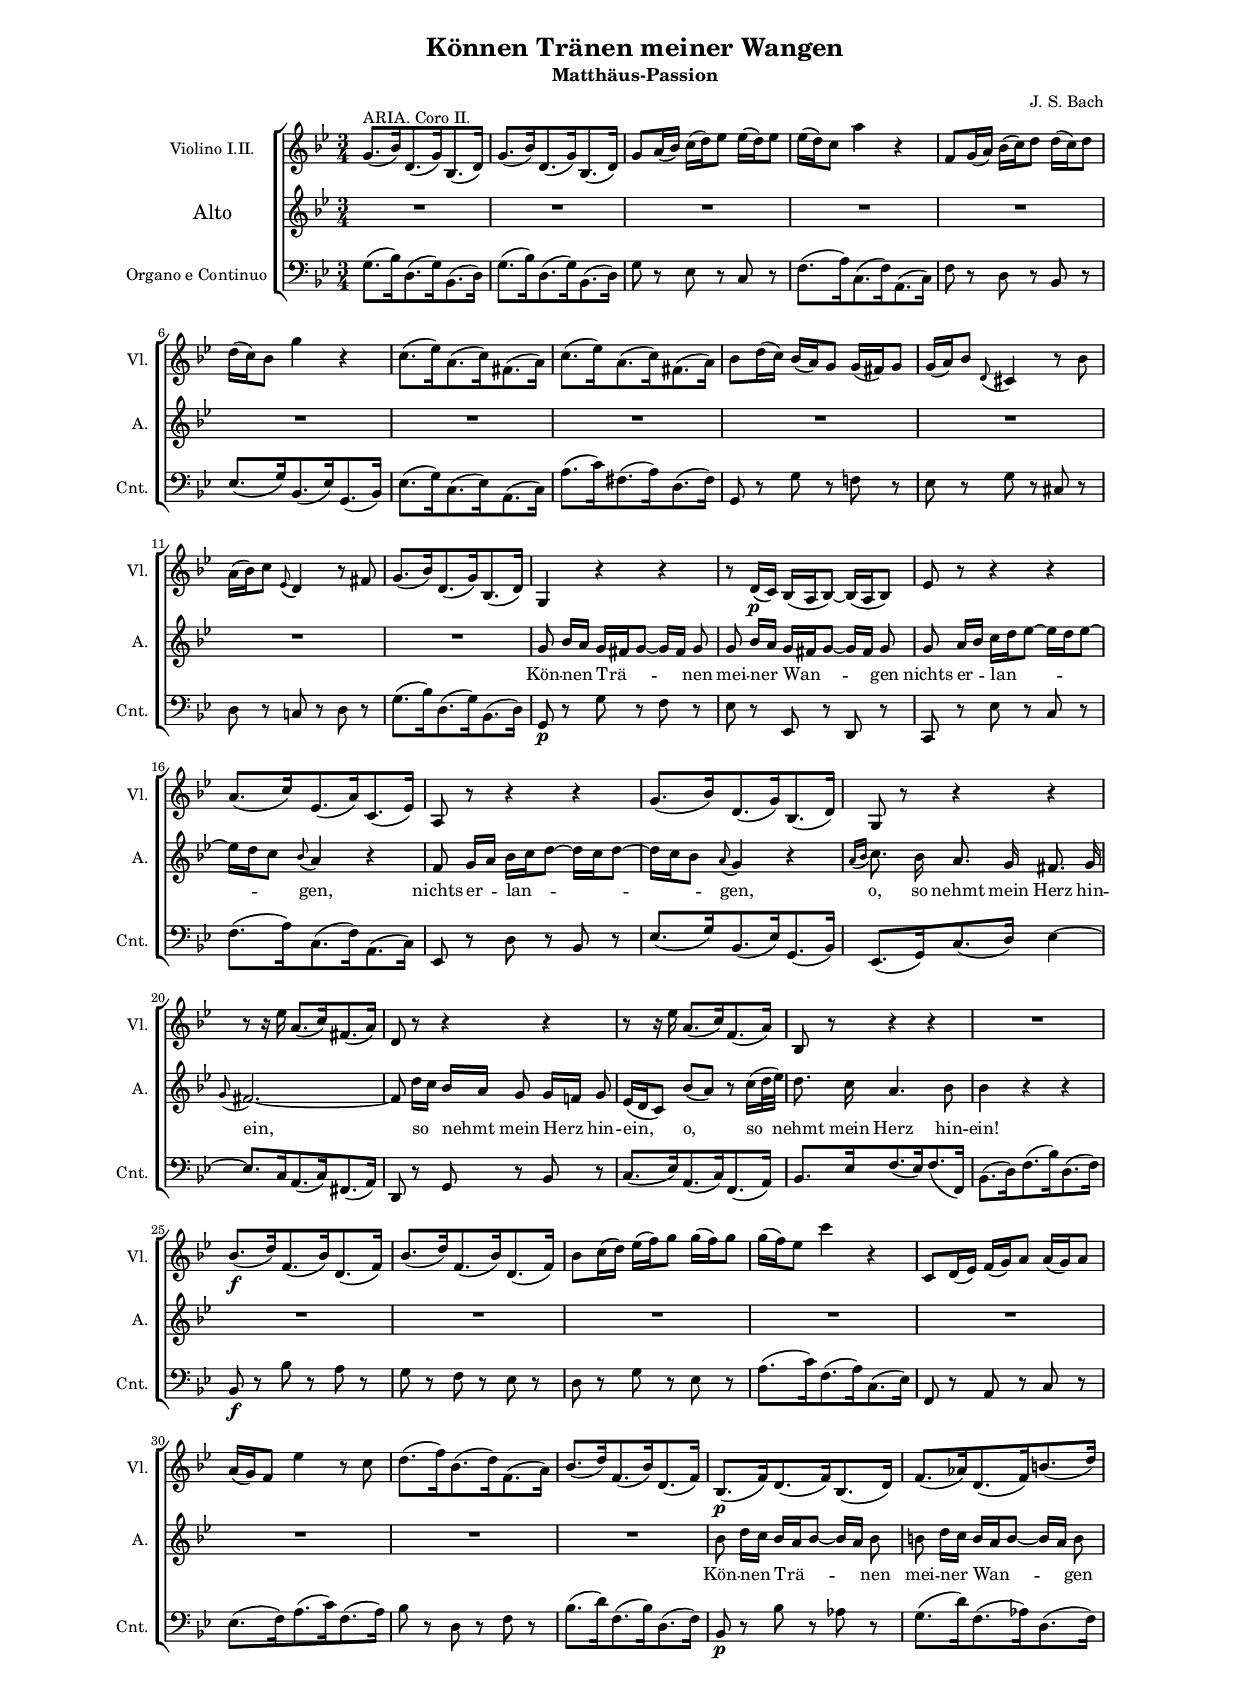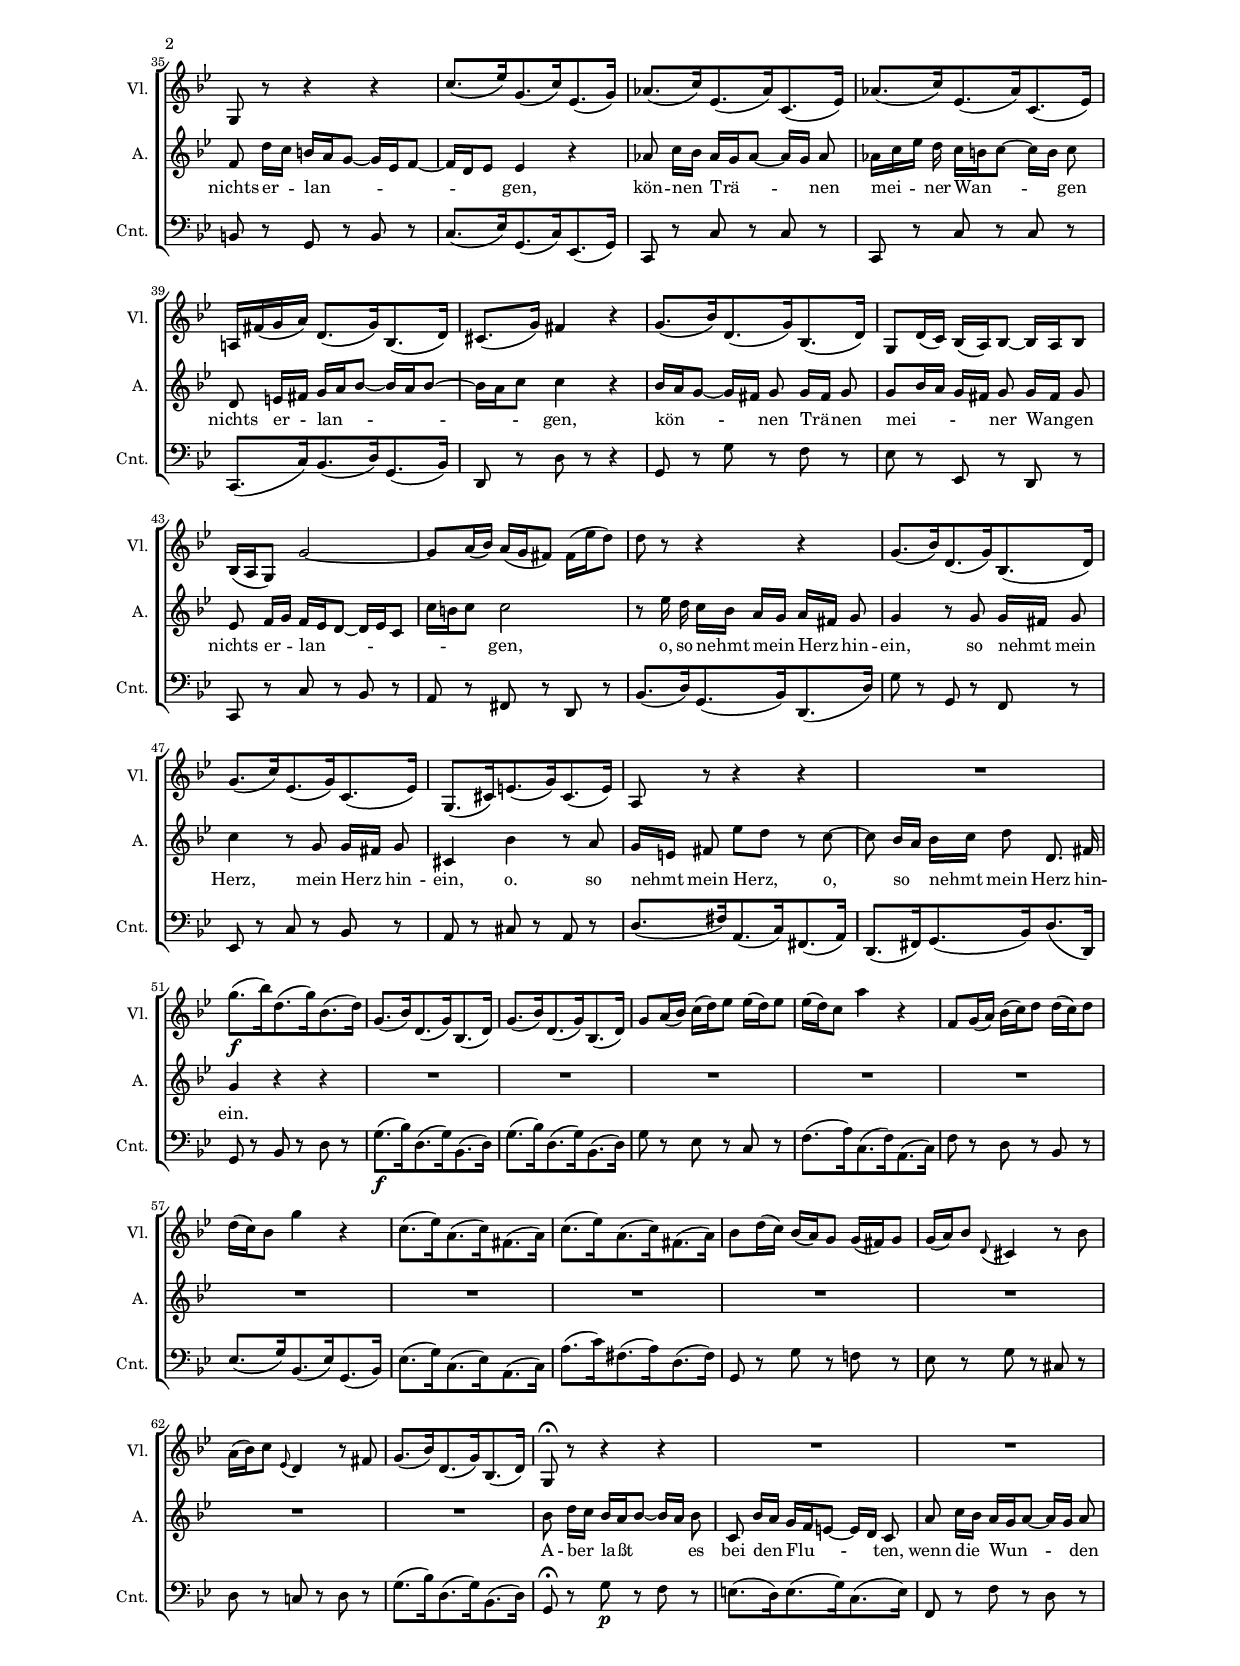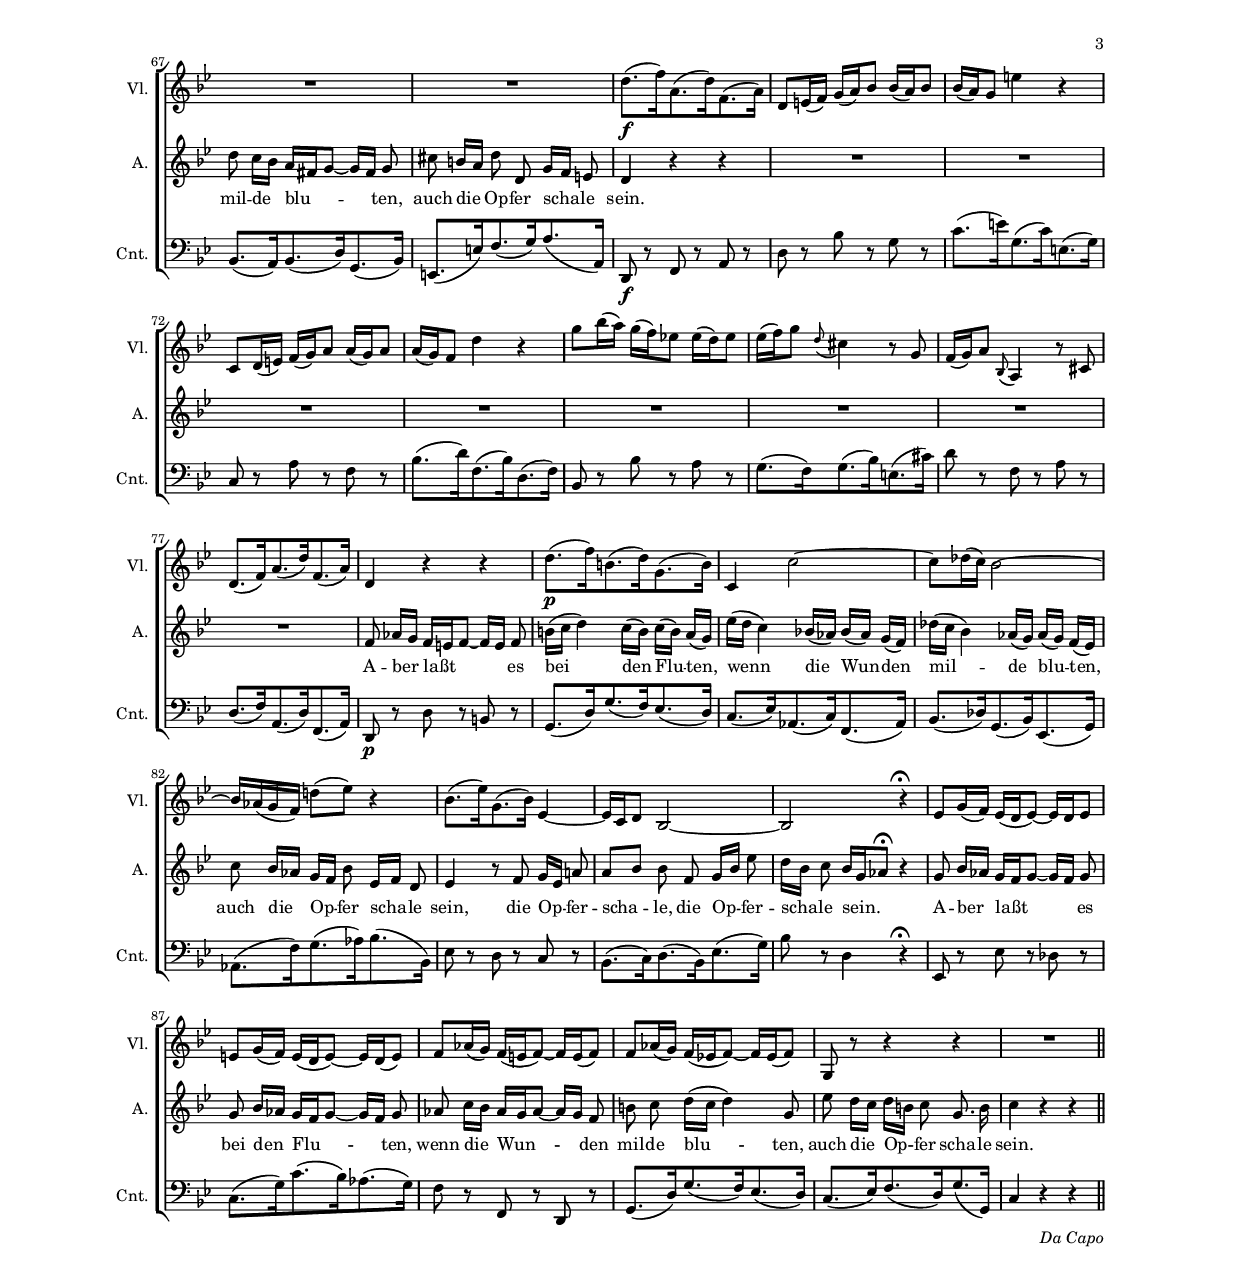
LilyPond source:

\header
{
  title="Können Tränen meiner Wangen"
  subtitle="Matthäus-Passion"
  composer="J. S. Bach"
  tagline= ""
}

\version "2.12.0"
\include "deutsch.ly"
#(set-global-staff-size 14)
#(ly:set-option 'point-and-click #f)

m = \melisma
me = \melismaEnd


global = {
	\key b \major \time 3/4 \skip 4*273 \bar "||"
	}

alto =  \relative g'
	{
	\autoBeamOff
	R2.
	R
	R
	R
	%5
	R2.
	R
	R
	R
	R
	%10
	R2.
	R
	R
	g8 b16[ a] g16[ fis g8]~ g16[ fis] g8
	g8 b16[ a] g16[ fis g8]~ g16[ fis] g8
	%15
	g8 a16[ b] c[ d es8]~ es16[ d es8]~ \break
	es16[ d c8] \appoggiatura b8 a4 r
	f8 g16[ a] b[ c d8]~ d16[ c d8]~
	d16[ c b8] \appoggiatura a8 g4 r
	\appoggiatura {a16[ b]} c8. b16 a8. g16 fis8. g16 \break
	%20
	\appoggiatura g8 fis2.~
	fis8 d'16[ c] b[ a] g8 g16[ f] g8
	es16[( d16 c8]) b'8[( a]) r c16[( d32 es])
	d8. c16 a4. b8
	b4 r r \break
	%25
	R2.
	R
	R
	R
	R
	%30
	R
	R
	R
	b8 d16[ c] b16[ a b8]~ b16[ a] b8
	h8 d16[ c] h16[ a h8]~ h16[ a] h8
	%35
	f8 d'16[ c] h16[ a g8]~ g16[ es f8]~
	f16[ d es8] es4 r
	as8 c16[ b] as16[ g as8]~ as16[ g] as8
	as16[ c es] d c[ h c8]~ c16[ h] c8
	d,8 e16[ fis] g[ a b8]~ b16[ a b8]~
	%40
	b16[ a c8] c4 r
	b16[ a g8]~ g16[ fis] g8 g16[ fis] g8
	g8[ \m b16 a] g16[ fis] \me g8 g16[ fis] g8
	es8 f16[ g] f16[ \m es d8]~ d16[ es c8]
	c'16[ h c8] \me c2
	%45
	r8 es16 d c[ b] a[ g] a[ fis] g8
	g4 r8 g g16[ fis] g8
	c4 r8 g g16[ fis] g8
	cis,4 b' r8 a
	g16[ e] fis8 es'[ d] r c~
	%50
	c8 b16[ a] b[ c] d8 d,8. fis16
	g4 r r
	R2.
	R
	R
	%55
	R
	R
	R
	R
	R
	%60
	R 
	R \break
	R
	R
	b8 d16[ c] b[ a b8]~ b16[ a] b8
	%65
	c,8 b'16[ a] g16[ f e8]~ e16[ d] c8
	a'8 c16[ b] a[ g a8]~ a16[ g] a8 \break
	d8 c16[ b] a[ fis g8]~ g16[ fis] g8
	cis8 h16[ a] d8 d, g16[ f] e8
	d4 r r
	%70
	R2.
	R
	R
	R
	R
	%75
	R
	R \break
	R
	f8 as16[ g] f[ e f8]~ f16[ e] f8
	h16[( c] d4) c16[( h]) c[( h]) a[( g])
	%80
	es'16[( d] c4) b!16[( as]) b[( as]) g[( f])
	des'16[( c] b4) as16[( g]) as[( g]) f[( es]) \break
	c'8 b16[ as] g[ f] b8 es,16[ f] d8
	es4 r8 f g16[ es] a!8
	a8[ b] b f g16[ b] es8
	%85
	d16[ b] c8 b16[ g as8]\fermata r4
	g8 b16[ as] g[ f g8]~ g16[ f] g8
	g8 b16[ as] g[ f g8]~ g16[ f] g8
	as8 c16[ b] as[ g as8]~ as16[ g] f8
	h8 c d16[( c] d4) g,8
	es'8 d16[ c] d[ h] c8 g8. h16
	c4 r r
	}

violin =  \relative d'
        {
	%1
	g8.[(^\markup {ARIA. Coro II.} b16) d,8.( g16) b,8.( d16)]
	g8.[( b16) d,8.( g16) b,8.( d16)]
	g8 a16( b) c16( d) es8 es16( d) es8
	es16( d) c8 a'4 r
	%5
	f,8 g16( a) b16( c) d8 d16( c) d8
	d16( c) b8 g'4 r
	c,8.[( es16) a,8.( c16) fis,8.( a16)]
	c8.[( es16) a,8.( c16) fis,8.( a16)]
	b8 d16( c) b16( a) g8 g16( fis) g8
	%10
	g16( a) b8 \appoggiatura d,8 cis4 r8 b'8
	a16( b) c8 \appoggiatura es,8 d4 r8 fis8
	g8.[( b16) d,8.( g16) b,8.( d16)]
	g,4 r r
	r8 d'16\p( c) b16( a b8)~ b16( a b8)
	%15
	es8 r r4 r
	a8.[( c16) es,8.( a16) c,8.( es16)]
	a,8r r4 r
	g'8.[( b16) d,8.( g16) b,8.( d16)]
	g,8 r r4 r
	%20
	r8 r16 es''16 a,8.[( c16) fis,8.( a16)]
	d,8 r r4 r
	r8 r16 es'16 a,8.[( c16) f,8.( a16)]
	b,8 r r4 r
	R2.
	%25
	b'8.\f[( d16) f,8.( b16) d,8.( f16)]
	b8.[( d16) f,8.( b16) d,8.( f16)]
	b8 c16( d) es16( f) g8 g16( f) g8
	g16( f) es8 c'4 r
	c,,8 d16( es) f16( g) a8 a16( g) a8
	%30
	a16( g) f8 es'4 r8 c
	d8.[( f16) b,8.( d16) f,8.( a16)]
	b8.[( d16) f,8.( b16) d,8.( f16)]
	b,8.\p[( f'16) d8.( f16) b,8.( d16)]
	f8.[( as16) d,8.( f16) h8.( d16)]
	%35
	g,,8 r r4 r
	c'8.[( es16) g,8.( c16) es,8.( g16)]
	as8.[( c16) es,8.( as16) c,8.( es16)]
	as8.[( c16) es,8.( as16) c,8.( es16)]
	a,!16 fis'( g a) d,8.[( g16) b,8.( d16)]
	%40
	cis8.[( g'16)] fis4 r
	g8.[( b16) d,8.( g16) b,8.( d16)]
	g,8 d'16( c) b16( a) b8~ b16 a b8
	b16( a g8) g'2~
	g8 a16( b) a16( g fis8) fis16( es' d8)
	%45
	d8 r r4 r
	g,8.[( b16) d,8.( g16) b,8.( d16)]
	g8.[( c16) es,8.( g16) c,8.( es16)]
	g,8.[( cis16) e8.( g16) cis,8.( e16)]
	a,8 r r4 r
	%50
	R2.
	g''8.\f[( b16) d,8.( g16) b,8.( d16)]
	g,8.[( b16) d,8.( g16) b,8.( d16)]
	g8.[( b16) d,8.( g16) b,8.( d16)]
	g8 a16( b) c16( d) es8 es16( d) es8
	%55
	es16( d) c8 a'4 r
	f,8 g16( a) b16( c) d8 d16( c) d8
	d16( c) b8 g'4 r
	c,8.[( es16) a,8.( c16) fis,8.( a16)]
	c8.[( es16) a,8.( c16) fis,8.( a16)]
	%60
	b8 d16( c) b16( a) g8 g16( fis) g8
	g16( a) b8 \appoggiatura d,8 cis4 r8 b'8
	a16( b) c8 \appoggiatura es,8 d4 r8 fis8
	g8.[( b16) d,8.( g16) b,8.( d16)]
	g,8\fermata r8 r4 r
	%65
	R2.
	R
	R
	R
	d''8.\f[( f16) a,8.( d16) f,8.( a16)]
	%70
	d,8 e16( f) g16( a) b8 b16( a) b8
	b16( a) g8 e'4 r
	c,8 d16( e) f16( g) a8 a16( g) a8
	a16( g) f8 d'4 r
	g8 b16( a) g16( f) es!8 es16( d) es8
	%75
	es16( f) g8 \appoggiatura d8 cis4 r8 g8
	f16( g) a8 \appoggiatura b,8 a4 r8 cis8
	d8.[( f16) a8.( d16) f,8.( a16)]
	d,4 r r
	d'8.\p[( f16) h,8.( d16) g,8.( h16)]
	%80
	c,4 c'2~
	c8 des16( c) b2~
	b16 as( g f) d'!8( es) r4
	b8.[( es16) g,8.( b16)] es,4~
	es16 c d8 b2~
	%85
	b2 r4^\markup {\musicglyph #"scripts.ufermata" }
	es8 g16( f) es( d es8)~ es16 d es8
	e8 g16( f) e( d e8)~ e16 d( e8)
	f8 as16( g) f( e f8)~ f16 e( f8)
	f8 as16( g) f( es! f8)~ f16 es( f8)
	g,8 r r4 r
	R2.
	}

continuo =  \relative g
	{
	%1
	g8.[( b16) d,8.( g16) b,8.( d16)]
	g8.[( b16) d,8.( g16) b,8.( d16)]
	g8 r es r c r
	f8.[( a16) c,8.( f16) a,8.( c16)]
	%5
	f8 r d r b r
	es8.[( g16) b,8.( es16) g,8.( b16)]
	es8.[( g16) c,8.( es16) a,8.( c16)]
	a'8.[( c16) fis,8.( a16) d,8.( fis16)]
	g,8 r g' r f! r
	%10
	es8 r g r cis, r
	d8 r c! r d r
	g8.[( b16) d,8.( g16) b,8.( d16)]
	g,8\p r g' r f r
	es8 r es, r d r
	%15
	c8 r es' r c r
	f8.[( a16) c,8.( f16) a,8.( c16)]
	es,8 r d' r b r
	es8.[( g16) b,8.( es16) g,8.( b16)]
	es,8.[( g16) c8.(d16)] es4~
	%20
	es8.[ c16 a8.( c16) fis,8.( a16)]
	d,8 r g r b r
	c8.[( es16) a,8.( c16) f,8.( a16)]
	b8.[ es16 f8.( es16) f8.( f,16)]
	b8.[( d16) f8.( b16) d,8.( f16)]
	%25
	b,8\f r b' r a r
	g8 r f r es r
	d8 r g r es r
	a8.[( c16) f,8.( a16) c,8.( es16)]
	f,8 r a r c r
	%30
	es8.[( f16) a8.( c16) f,8.( a16)]
	b8 r d, r f r
	b8.[( d16) f,8.( b16) d,8.( f16)]
	b,8\p r b' r as r
	g8.[( d'16) f,8.( as16) d,8.( f16)]
	%35
	h,8 r g r h r
	c8.[( es16) g,8.( c16) es,8.( g16)]
	c,8 r c' r c r
	c,8 r c' r c r
	c,8.[( c'16) b8.( d16) g,8.( b16)]
	%40
	d,8 r d' r r4
	g,8 r g' r f r
	es8 r es, r d r
	c8 r c' r b r
	a8 r fis r d r
	%45
	b'8.[( d16) g,8.( b16) d,8.( d'16)]
	g8 r g, r f r
	es8 r c' r b r
	a8 r cis r a r
	d8.[( fis16) a,8.( c16) fis,8.( a16)]
	%50
	d,8.[( fis16) g8.( b16) d8.( d,16)]
	g8 r b r d r
	g8.\f[( b16) d,8.( g16) b,8.( d16)]
	g8.[( b16) d,8.( g16) b,8.( d16)]
	g8 r es r c r
	%55
	f8.[( a16) c,8.( f16) a,8.( c16)]
	f8 r d r b r
	es8.[( g16) b,8.( es16) g,8.( b16)]
	es8.[( g16) c,8.( es16) a,8.( c16)]
	a'8.[( c16) fis,8.( a16) d,8.( fis16)]
	%60
	g,8 r g' r f! r
	es8 r g r cis, r
	d8 r c! r d r
	g8.[( b16) d,8.( g16) b,8.( d16)]
	g,8\fermata r g'\p r f r
	%65
	e8.[( d16) e8.( g16) c,8.( e16)]
	f,8 r f' r d r
	b8.[( a16) b8.( d16) g,8.( b16)]
	e,8.[( e'16) f8.( g16) a8.( a,16)]
	d,8\f r f r a r
	%70
	d8 r b' r g r
	c8.[( e16) g,8.( c16) e,8.( g16)]
	c,8 r a' r f r
	b8.[( d16) f,8.( b16) d,8.( f16)]
	b,8 r b' r a r
	%75
	g8.[( f16) g8.( b16) e,8.( cis'16)]
	d8 r f, r a r
	d,8.[( f16) a,8.( d16) f,8.( a16)]
	d,8\p r d' r h r
	g8.[( d'16) g8.( f16) es8.( d16)]
	%80
	c8.[( es16) as,8.( c16) f,8.( as16)]
	b8.[( des16) g,8.( b16) es,8.( g16)]
	as8.[( f'16) g8.( as16) b8.( b,16)]
	es8 r d r c r
	b8.[( c16) d8.( b16) es8.( g16)]
	%85
	b8 r d,4 r4^\markup {\musicglyph #"scripts.ufermata" }
	es,8 r es' r des r
	c8.[( g'16) c8.( b16) as8.( g16)]
	f8 r f, r d r
	g8.[( d'16) g8.( f16) es8.( d16)]
	%90
	c8.[( es16) f8.( d16) g8.( g,16)]
	c4 r4_\markup { \column { \line {\transparent "x"} \line {\italic "Da Capo"} } } r
	}

	
text = \lyricmode
	{
	Kön -- nen Trä -- nen mei -- ner Wan -- gen nichts er -- lan -- gen,
	nichts er -- lan -- gen,
	o, so nehmt mein Herz hin -- ein,
	so nehmt mein Herz hin -- ein,
	o, so nehmt mein Herz hin -- ein!
	%33
	Kön -- nen Trä -- nen mei -- ner Wan -- gen nichts er -- lan -- gen,
	kön -- nen Trä -- nen mei -- ner Wan -- gen nichts er -- lan -- gen,
	kön -- nen Trä -- nen mei -- ner Wan -- gen nichts er -- lan -- gen,
	%45
	o, so nehmt mein Herz hin -- ein,
	so nehmt mein Herz,
	mein Herz hin -- ein,
	o. so nehmt mein Herz,
	o, so nehmt mein Herz hin -- ein.
	%64
	A -- ber laßt es bei den Flu -- ten,
	wenn die Wun -- den mil -- de blu -- ten,
	auch die Op -- fer scha -- le sein.
	%78
	A -- ber laßt es bei den Flu -- ten,
	wenn die Wun -- den mil -- de blu -- ten,
	auch die Op -- fer scha -- le sein,
	die Op -- fer -- scha -- le,
	die Op -- fer -- scha -- le sein.
	%86
	A -- ber laßt es bei den Flu -- ten,
	wenn die Wun -- den mil -- de blu -- ten,
	auch die Op -- fer scha -- le sein.
	}

altostaff = \context Staff = "bass" <<
	\set Staff.instrumentName = \markup \fontsize #2
	{"Alto"}
	\set Staff.shortInstrumentName = "A. "
	\global
	\context Voice = "alto" {\alto}
	\context Lyrics = alto
	\lyricmode <<
		\lyricsto "alto"
		{\text}
		>>
		>>

violinstaff = \context Staff = "violin" <<
	\set Staff.instrumentName = "Violino I.II."
	\set Staff.shortInstrumentName = "Vl. "
	\global
	\context Voice = "violin" {\violin}
	>>

continuostaff = \context Staff = "continuo" <<
	\set Staff.instrumentName = "Organo e Continuo "
	\set Staff.shortInstrumentName = "Cnt. "
	\global
	\clef "bass"
	\context Voice = "continuo" {\continuo}
		>>


\paper
	{
	top-margin = 1 \cm
	bottom-margin = 1 \cm
	left-margin = 2.8 \cm
	line-width = 15.9 \cm
	between-system-padding = 6\mm
	ragged-bottom = ##t
	ragged-last-bottom = ##t
	}

\score
{

		\context ChoirStaff
		<<
		\violinstaff
		\altostaff
		\continuostaff
		>>

		
	\layout
	{
	indent = 2 \cm
	\context { \Staff \override VerticalAxisGroup #'minimum-Y-extent = #'(-5 . 6)}
%	\context { \Staff \override InstrumentName #'X-offset = #'-5 }
	\context { \Score \override SpacingSpanner #'base-shortest-duration = #(ly:make-moment 1 4)}
	}
	
}

% EOF